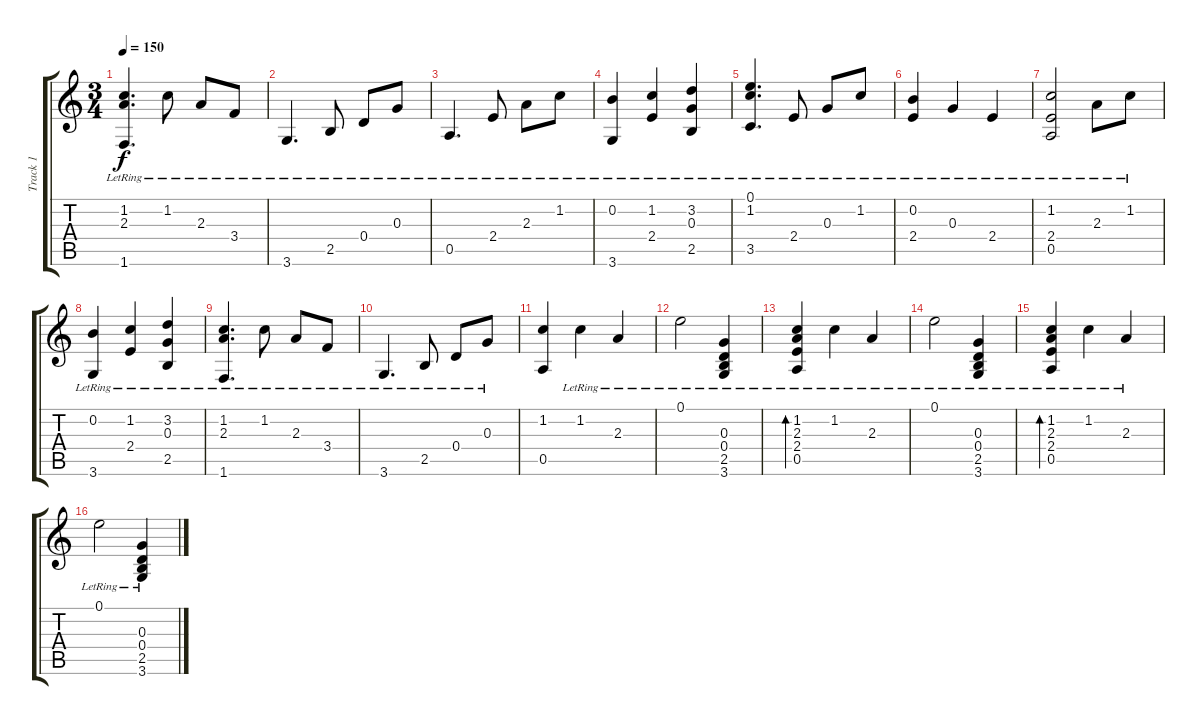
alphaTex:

\track ("Track 1" "Track 1") {instrument acousticguitarsteel}
\staff {score tabs}
\tuning (E4 B3 G3 D3 A2 E2) {hide}
\ts (3 4)
\tempo 150
\clef g2
\ks c
(1.2{lr} 2.3{lr} 1.6{lr}).4{d dy f} 1.2{lr}.8 2.3{lr}.8 3.4{lr}.8 |
3.6{lr}.4{d} 2.5{lr}.8 0.4{lr}.8 0.3{lr}.8 |
0.5{lr}.4{d} 2.4{lr}.8 2.3{lr}.8 1.2{lr}.8 |
(0.2{lr} 3.6{lr}).4 (1.2{lr} 2.4{lr}).4 (3.2{lr} 0.3{lr} 2.5{lr}).4 |
(0.1{lr} 1.2{lr} 3.5{lr}).4{d} 2.4{lr}.8 0.3{lr}.8 1.2{lr}.8 |
(0.2{lr} 2.4{lr}).4 0.3{lr}.4 2.4{lr}.4 |
(1.2{lr} 2.4{lr} 0.5{lr}).2 2.3{lr}.8 1.2{lr}.8 |
(0.2{lr} 3.6{lr}).4 (1.2{lr} 2.4{lr}).4 (3.2{lr} 0.3{lr} 2.5{lr}).4 |
(1.2{lr} 2.3{lr} 1.6{lr}).4{d} 1.2{lr}.8 2.3{lr}.8 3.4{lr}.8 |
3.6{lr}.4{d} 2.5{lr}.8 0.4{lr}.8 0.3{lr}.8 |
(1.2 0.5).4 1.2{lr}.4 2.3{lr}.4 |
0.1{lr}.2 (0.3{lr} 0.4{lr} 2.5{lr} 3.6{lr}).4 |
(1.2{lr} 2.3{lr} 2.4{lr} 0.5{lr}).4{bd 240} 1.2{lr}.4 2.3{lr}.4 |
0.1{lr}.2 (0.3{lr} 0.4{lr} 2.5{lr} 3.6{lr}).4 |
(1.2{lr} 2.3{lr} 2.4{lr} 0.5{lr}).4{bd 240} 1.2{lr}.4 2.3{lr}.4 |
0.1{lr}.2 (0.3{lr} 0.4{lr} 2.5{lr} 3.6{lr}).4
